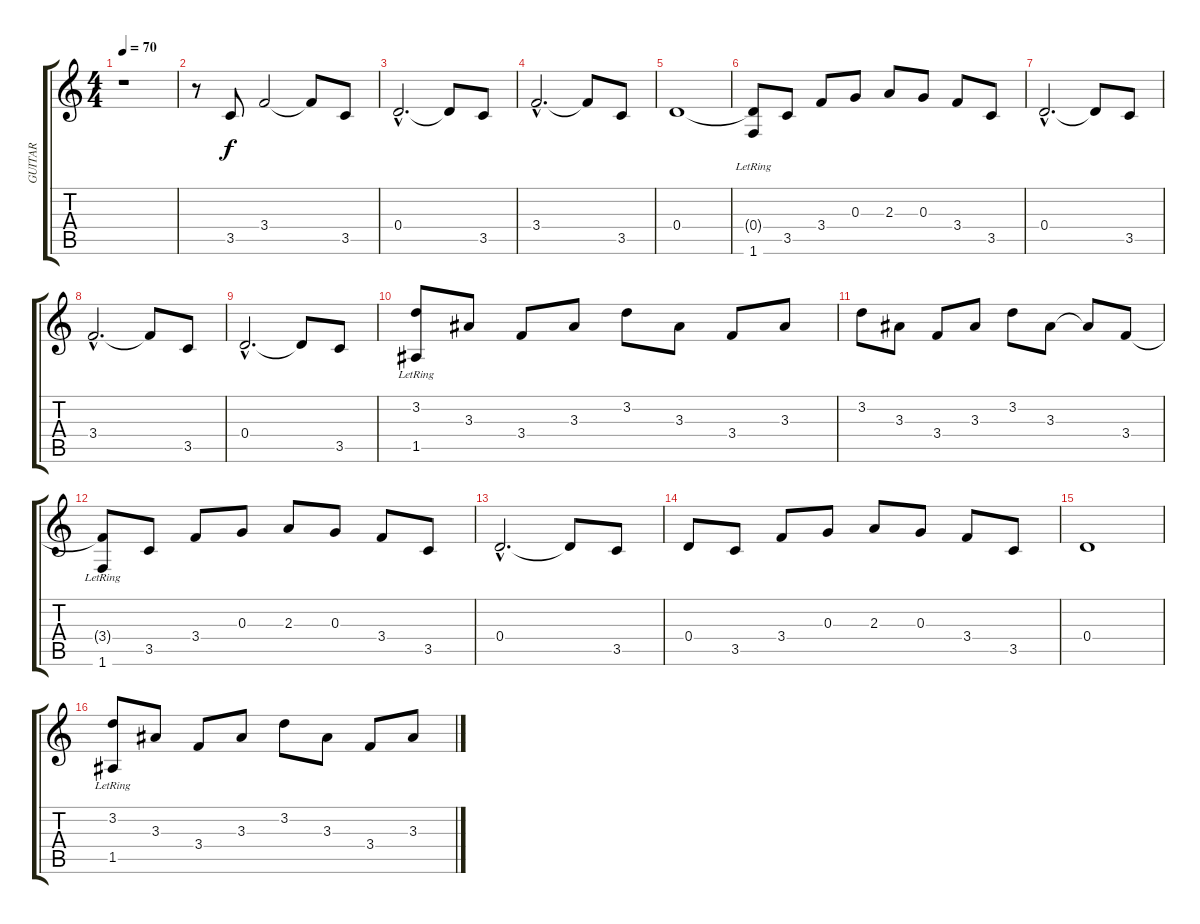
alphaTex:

\track ("GUITAR" "GUITAR") {instrument electricguitarjazz}
\staff {score tabs}
\tuning (E4 B3 G3 D3 A2 E2) {hide}
\ts (4 4)
\tempo 70
\clef g2
\ks c
r.1{dy f instrument electricguitarjazz} |
r.8 3.5.8 3.4.2 3.4{t}.8 3.5.8 |
0.4{hac}.2{d} 0.4{t}.8 3.5.8 |
3.4{hac}.2{d} 3.4{t}.8 3.5.8 |
0.4.1 |
(0.4{t} 1.6{lr}).8 3.5.8 3.4.8 0.3.8 2.3.8 0.3.8 3.4.8 3.5.8 |
0.4{hac}.2{d} 0.4{t}.8 3.5.8 |
3.4{hac}.2{d} 3.4{t}.8 3.5.8 |
0.4{hac}.2{d} 0.4{t}.8 3.5.8 |
(3.2 1.5{lr}).8 3.3.8 3.4.8 3.3.8 3.2.8 3.3.8 3.4.8 3.3.8 |
3.2.8 3.3.8 3.4.8 3.3.8 3.2.8 3.3.8 3.3{t}.8 3.4.8 |
(3.4{t} 1.6{lr}).8 3.5.8 3.4.8 0.3.8 2.3.8 0.3.8 3.4.8 3.5.8 |
0.4{hac}.2{d} 0.4{t}.8 3.5.8 |
0.4.8 3.5.8 3.4.8 0.3.8 2.3.8 0.3.8 3.4.8 3.5.8 |
0.4.1 |
(3.2 1.5{lr}).8 3.3.8 3.4.8 3.3.8 3.2.8 3.3.8 3.4.8 3.3.8
